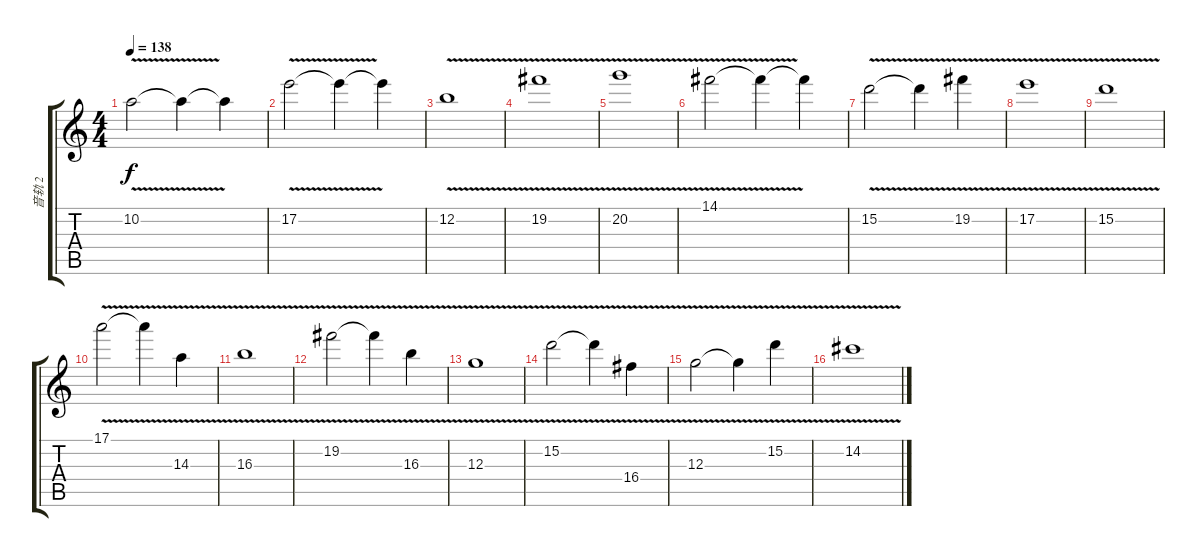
\track ("音轨 2" "音轨 2") {instrument overdrivenguitar}
\staff {score tabs}
\tuning (E4 B3 G3 D3 A2 E2) {hide}
\ts (4 4)
\tempo 138
\clef g2
\ks c
10.2{v}.2{dy f volume 8} 10.2{t}.4 10.2{t}.4 |
17.2{v}.2 17.2{t}.4 17.2{t}.4 |
12.2{v}.1 |
19.2{v}.1 |
20.2{v}.1 |
14.1{v}.2 14.1{t}.4 14.1{t}.4{txt ""} |
15.2{v}.2 15.2{t}.4 19.2{v}.4 |
17.2{v}.1 |
15.2{v}.1{volume 6 balance 0} |
17.1{v}.2 17.1{t}.4 14.3{v}.4 |
16.3{v}.1 |
19.2{v}.2 19.2{t}.4{txt ""} 16.3{v}.4 |
12.3{v}.1 |
15.2{v}.2 15.2{t}.4 16.4{v}.4 |
12.3{v}.2 12.3{t}.4 15.2{v}.4 |
14.2{v}.1
